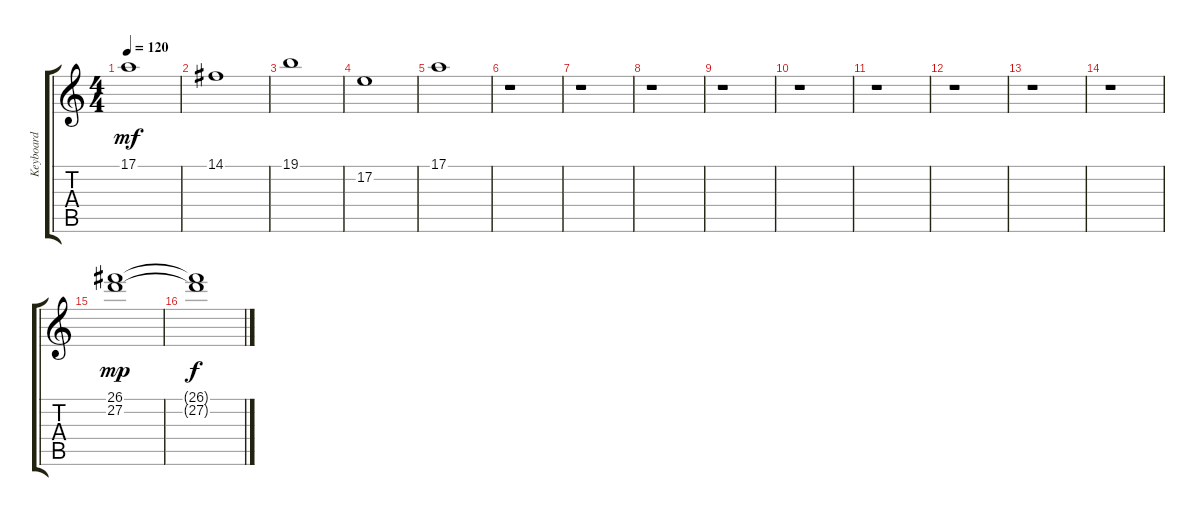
\track ("Keyboard" "Keyboard") {instrument stringensemble1}
\staff {score tabs}
\tuning (E4 B3 G3 D3 A2 E2) {hide}
\ts (4 4)
\tempo 120
\clef g2
\ks c
17.1.1{dy mf} |
14.1.1 |
19.1.1 |
17.2.1 |
17.1.1 |
r.1 |
r.1 |
r.1 |
r.1 |
r.1 |
r.1 |
r.1 |
r.1 |
r.1 |
(26.1 27.2).1{dy mp} |
(26.1{t} 27.2{t}).1{dy f}
